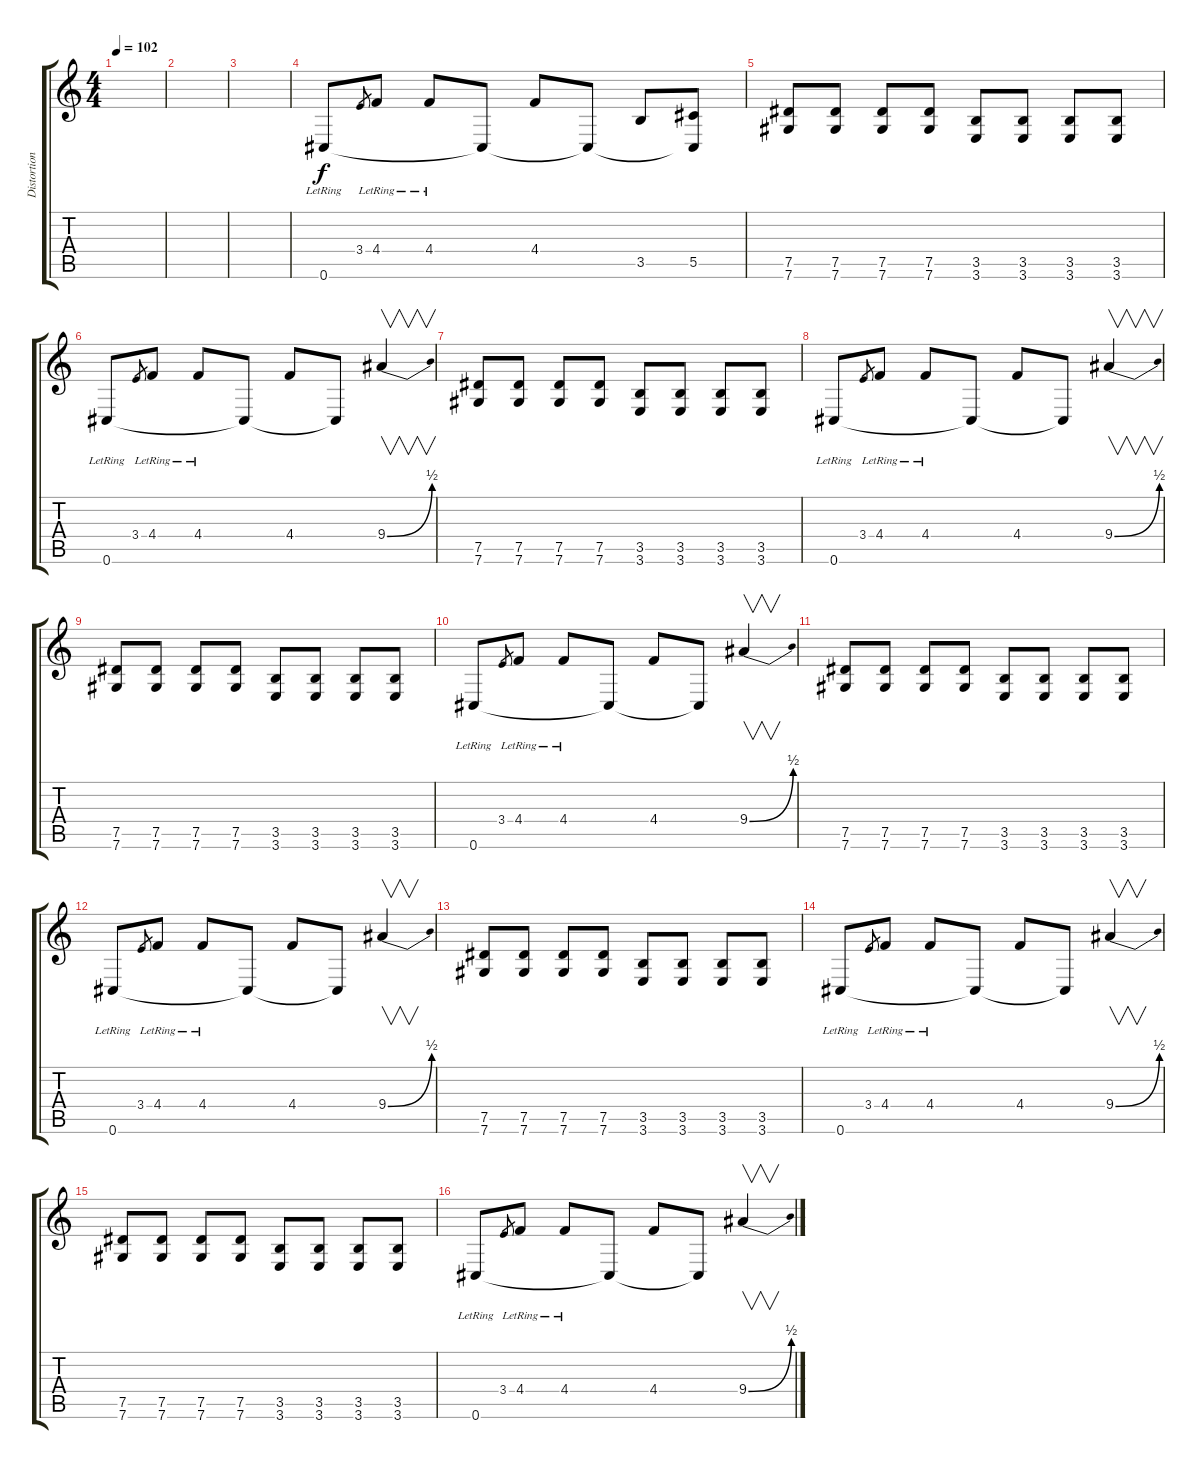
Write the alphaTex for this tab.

\track ("Distortion" "Distortion") {instrument overdrivenguitar}
\staff {score tabs}
\tuning (Eb4 Bb3 Gb3 Db3 Ab2 Db2) {hide}
\ts (4 4)
\tempo 102
\clef g2
\ks c
|
|
|
0.6{lr}.8 3.4.8{gr} 4.4{lr}.8 4.4{lr}.8 0.6{t}.8 4.4.8 0.6{t}.8 3.5.8 (5.5 0.6{t}).8 |
(7.5 7.6).8 (7.5 7.6).8 (7.5 7.6).8 (7.5 7.6).8 (3.5 3.6).8 (3.5 3.6).8 (3.5 3.6).8 (3.5 3.6).8 |
0.6{lr}.8 3.4.8{gr} 4.4{lr}.8 4.4{lr}.8 0.6{t}.8 4.4.8 0.6{t}.8 9.4{be (bend 0 0 60 2)}.4{v} |
(7.5 7.6).8 (7.5 7.6).8 (7.5 7.6).8 (7.5 7.6).8 (3.5 3.6).8 (3.5 3.6).8 (3.5 3.6).8 (3.5 3.6).8 |
0.6{lr}.8 3.4.8{gr} 4.4{lr}.8 4.4{lr}.8 0.6{t}.8 4.4.8 0.6{t}.8 9.4{be (bend 0 0 60 2)}.4{v} |
(7.5 7.6).8 (7.5 7.6).8 (7.5 7.6).8 (7.5 7.6).8 (3.5 3.6).8 (3.5 3.6).8 (3.5 3.6).8 (3.5 3.6).8 |
0.6{lr}.8 3.4.8{gr} 4.4{lr}.8 4.4{lr}.8 0.6{t}.8 4.4.8 0.6{t}.8 9.4{be (bend 0 0 60 2)}.4{v} |
(7.5 7.6).8 (7.5 7.6).8 (7.5 7.6).8 (7.5 7.6).8 (3.5 3.6).8 (3.5 3.6).8 (3.5 3.6).8 (3.5 3.6).8 |
0.6{lr}.8 3.4.8{gr} 4.4{lr}.8 4.4{lr}.8 0.6{t}.8 4.4.8 0.6{t}.8 9.4{be (bend 0 0 60 2)}.4{v} |
(7.5 7.6).8 (7.5 7.6).8 (7.5 7.6).8 (7.5 7.6).8 (3.5 3.6).8 (3.5 3.6).8 (3.5 3.6).8 (3.5 3.6).8 |
0.6{lr}.8 3.4.8{gr} 4.4{lr}.8 4.4{lr}.8 0.6{t}.8 4.4.8 0.6{t}.8 9.4{be (bend 0 0 60 2)}.4{v} |
(7.5 7.6).8 (7.5 7.6).8 (7.5 7.6).8 (7.5 7.6).8 (3.5 3.6).8 (3.5 3.6).8 (3.5 3.6).8 (3.5 3.6).8 |
0.6{lr}.8 3.4.8{gr} 4.4{lr}.8 4.4{lr}.8 0.6{t}.8 4.4.8 0.6{t}.8 9.4{be (bend 0 0 60 2)}.4{v}
